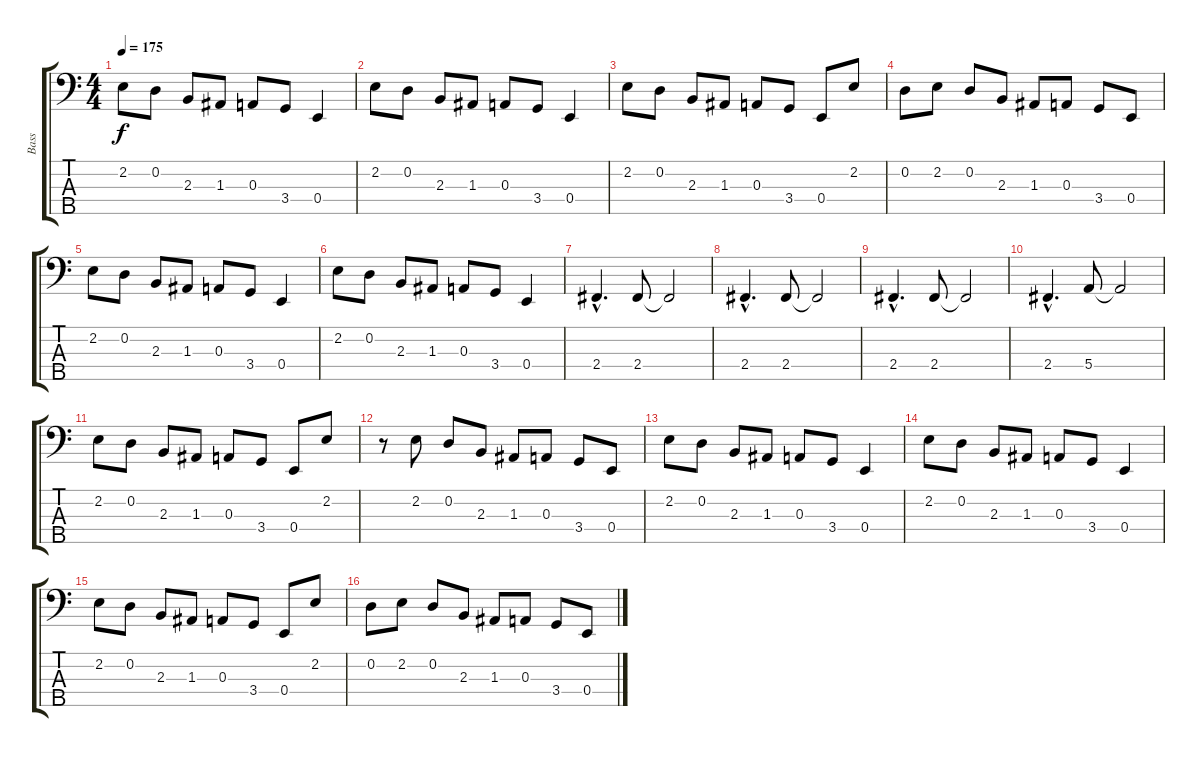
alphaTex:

\track ("Bass" "Bass") {instrument electricbasspick}
\staff {score tabs}
\tuning (G2 D2 A1 E1 B0) {hide}
\ts (4 4)
\tempo 175
\clef f4
\ks c
2.2.8{dy f} 0.2.8 2.3.8 1.3.8 0.3.8 3.4.8 0.4.4 |
2.2.8 0.2.8 2.3.8 1.3.8 0.3.8 3.4.8 0.4.4 |
2.2.8 0.2.8 2.3.8 1.3.8 0.3.8 3.4.8 0.4.8 2.2.8 |
0.2.8 2.2.8 0.2.8 2.3.8 1.3.8 0.3.8 3.4.8 0.4.8 |
2.2.8 0.2.8 2.3.8 1.3.8 0.3.8 3.4.8 0.4.4 |
2.2.8 0.2.8 2.3.8 1.3.8 0.3.8 3.4.8 0.4.4 |
2.4{hac}.4{d} 2.4.8 2.4{t}.2 |
2.4{hac}.4{d} 2.4.8 2.4{t}.2 |
2.4{hac}.4{d} 2.4.8 2.4{t}.2 |
2.4{hac}.4{d} 5.4.8 5.4{t}.2 |
2.2.8 0.2.8 2.3.8 1.3.8 0.3.8 3.4.8 0.4.8 2.2.8 |
r.8 2.2.8 0.2.8 2.3.8 1.3.8 0.3.8 3.4.8 0.4.8 |
2.2.8 0.2.8 2.3.8 1.3.8 0.3.8 3.4.8 0.4.4 |
2.2.8 0.2.8 2.3.8 1.3.8 0.3.8 3.4.8 0.4.4 |
2.2.8 0.2.8 2.3.8 1.3.8 0.3.8 3.4.8 0.4.8 2.2.8 |
0.2.8 2.2.8 0.2.8 2.3.8 1.3.8 0.3.8 3.4.8 0.4.8
